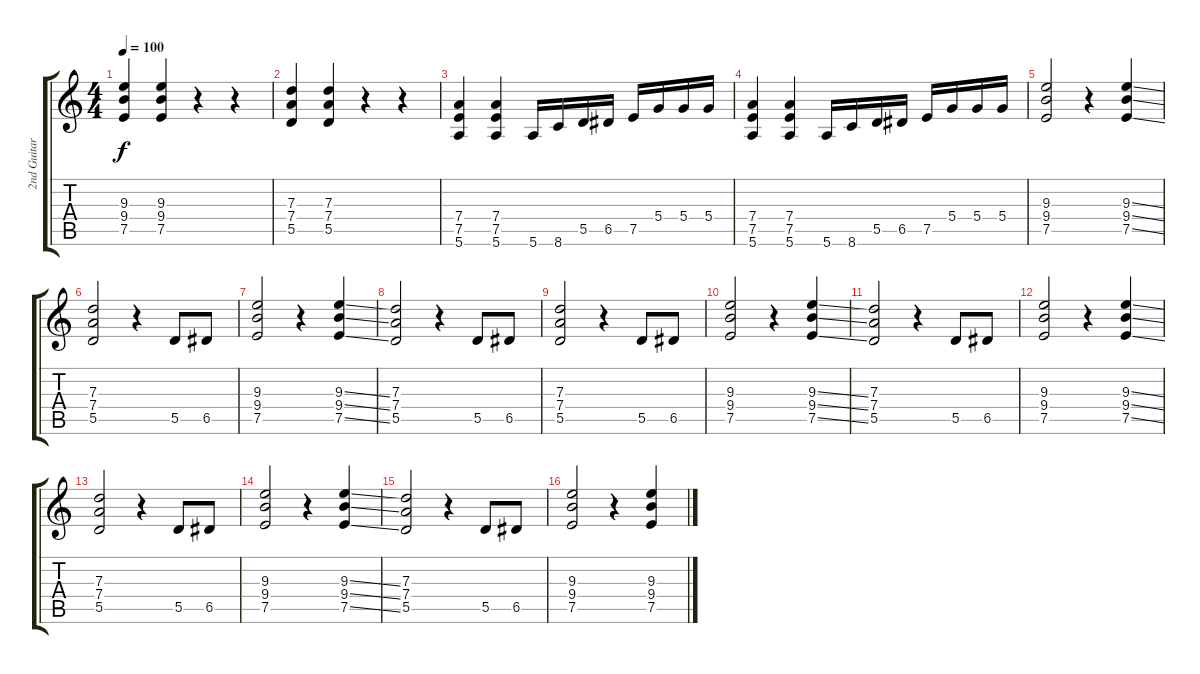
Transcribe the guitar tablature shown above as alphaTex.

\track ("2nd Guitar" "2nd Guitar") {instrument distortionguitar}
\staff {score tabs}
\tuning (E4 B3 G3 D3 A2 E2) {hide}
\ts (4 4)
\tempo 100
\clef g2
\ks c
(9.3 9.4 7.5).4{dy f} (9.3 9.4 7.5).4 r.4 r.4 |
(7.3 7.4 5.5).4 (7.3 7.4 5.5).4 r.4 r.4 |
(7.4 7.5 5.6).4 (7.4 7.5 5.6).4 5.6.16 8.6.16 5.5.16 6.5.16 7.5.16 5.4.16 5.4.16 5.4.16 |
(7.4 7.5 5.6).4 (7.4 7.5 5.6).4 5.6.16 8.6.16 5.5.16 6.5.16 7.5.16 5.4.16 5.4.16 5.4.16 |
(9.3 9.4 7.5).2 r.4 (9.3{ss} 9.4{ss} 7.5{ss}).4 |
(7.3 7.4 5.5).2 r.4 5.5.8 6.5.8 |
(9.3 9.4 7.5).2 r.4 (9.3{ss} 9.4{ss} 7.5{ss}).4 |
(7.3 7.4 5.5).2 r.4 5.5.8 6.5.8 |
(7.3 7.4 5.5).2 r.4 5.5.8 6.5.8 |
(9.3 9.4 7.5).2 r.4 (9.3{ss} 9.4{ss} 7.5{ss}).4 |
(7.3 7.4 5.5).2 r.4 5.5.8 6.5.8 |
(9.3 9.4 7.5).2 r.4 (9.3{ss} 9.4{ss} 7.5{ss}).4 |
(7.3 7.4 5.5).2 r.4 5.5.8 6.5.8 |
(9.3 9.4 7.5).2 r.4 (9.3{ss} 9.4{ss} 7.5{ss}).4 |
(7.3 7.4 5.5).2 r.4 5.5.8 6.5.8 |
(9.3 9.4 7.5).2 r.4 (9.3{ss} 9.4{ss} 7.5{ss}).4
